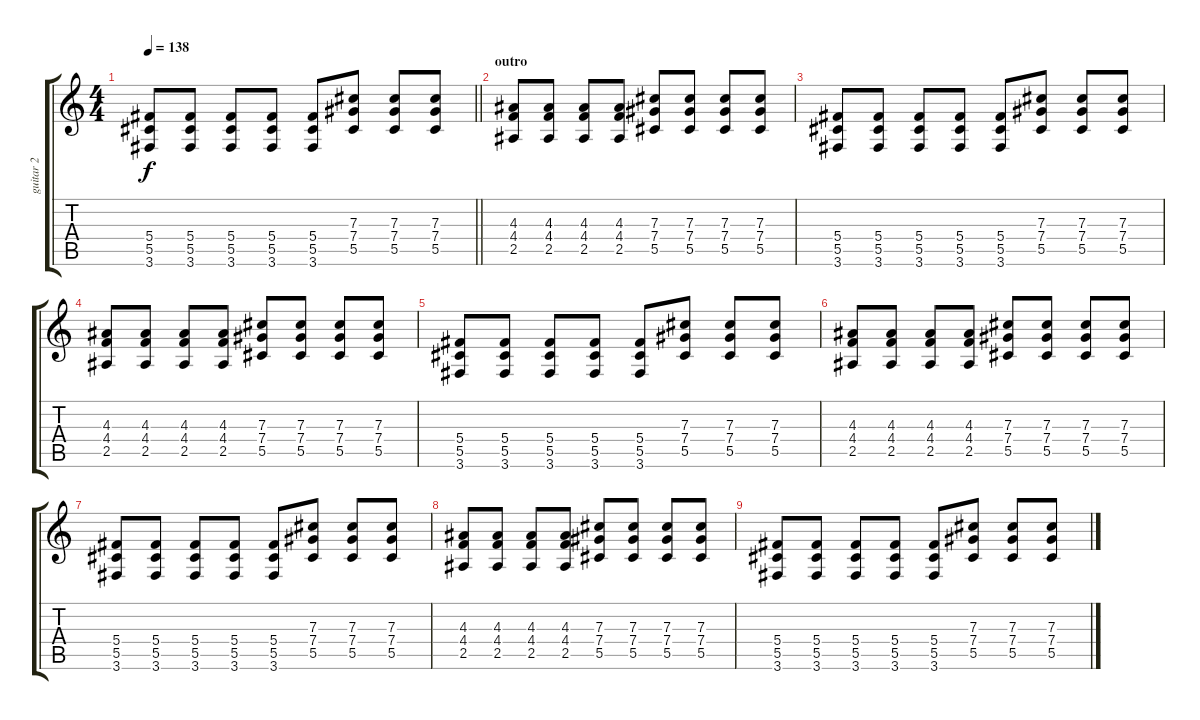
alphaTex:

\track ("guitar 2" "guitar 2") {instrument overdrivenguitar}
\staff {score tabs}
\tuning (Eb4 Bb3 Gb3 Db3 Ab2 Eb2) {hide}
\ts (4 4)
\tempo 138
\clef g2
\barLineRight lightlight
\ks c
(5.4 5.5 3.6).8{dy f} (5.4 5.5 3.6).8 (5.4 5.5 3.6).8 (5.4 5.5 3.6).8 (5.4 5.5 3.6).8 (7.3 7.4 5.5).8 (7.3 7.4 5.5).8 (7.3 7.4 5.5).8 |
\section ("" "outro ")
(4.3 4.4 2.5).8 (4.3 4.4 2.5).8 (4.3 4.4 2.5).8 (4.3 4.4 2.5).8 (7.3 7.4 5.5).8 (7.3 7.4 5.5).8 (7.3 7.4 5.5).8 (7.3 7.4 5.5).8 |
(5.4 5.5 3.6).8 (5.4 5.5 3.6).8 (5.4 5.5 3.6).8 (5.4 5.5 3.6).8 (5.4 5.5 3.6).8 (7.3 7.4 5.5).8 (7.3 7.4 5.5).8 (7.3 7.4 5.5).8 |
(4.3 4.4 2.5).8 (4.3 4.4 2.5).8 (4.3 4.4 2.5).8 (4.3 4.4 2.5).8 (7.3 7.4 5.5).8 (7.3 7.4 5.5).8 (7.3 7.4 5.5).8 (7.3 7.4 5.5).8 |
(5.4 5.5 3.6).8 (5.4 5.5 3.6).8 (5.4 5.5 3.6).8 (5.4 5.5 3.6).8 (5.4 5.5 3.6).8 (7.3 7.4 5.5).8 (7.3 7.4 5.5).8 (7.3 7.4 5.5).8 |
(4.3 4.4 2.5).8 (4.3 4.4 2.5).8 (4.3 4.4 2.5).8 (4.3 4.4 2.5).8 (7.3 7.4 5.5).8 (7.3 7.4 5.5).8 (7.3 7.4 5.5).8 (7.3 7.4 5.5).8 |
(5.4 5.5 3.6).8 (5.4 5.5 3.6).8 (5.4 5.5 3.6).8 (5.4 5.5 3.6).8 (5.4 5.5 3.6).8 (7.3 7.4 5.5).8 (7.3 7.4 5.5).8 (7.3 7.4 5.5).8 |
(4.3 4.4 2.5).8 (4.3 4.4 2.5).8 (4.3 4.4 2.5).8 (4.3 4.4 2.5).8 (7.3 7.4 5.5).8 (7.3 7.4 5.5).8 (7.3 7.4 5.5).8 (7.3 7.4 5.5).8 |
(5.4 5.5 3.6).8 (5.4 5.5 3.6).8 (5.4 5.5 3.6).8 (5.4 5.5 3.6).8 (5.4 5.5 3.6).8 (7.3 7.4 5.5).8 (7.3 7.4 5.5).8 (7.3 7.4 5.5).8
